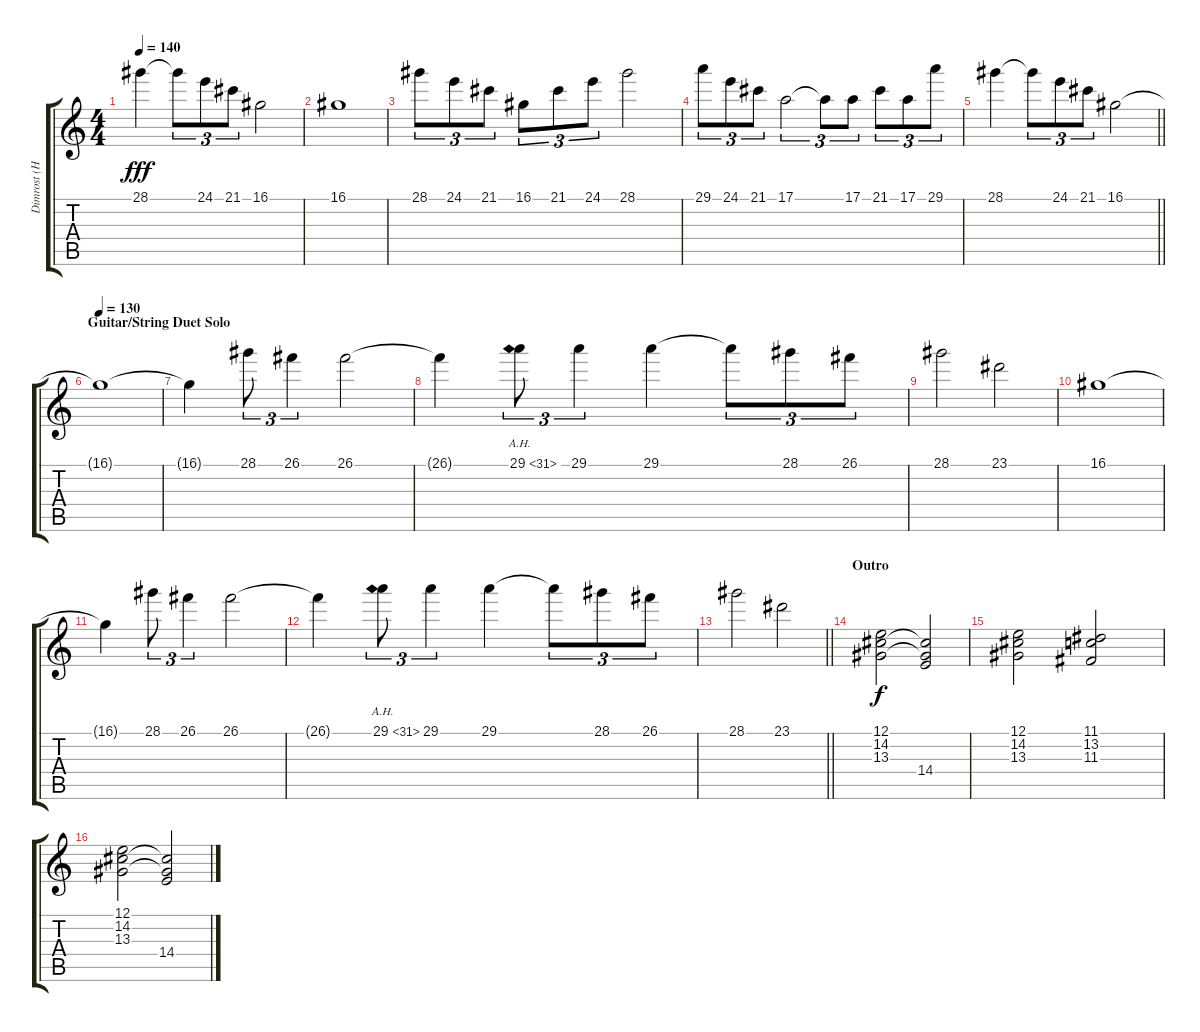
\track ("Dimrost (High pitch Strings)" "Dimrost (H") {instrument synthstrings1}
\staff {score tabs}
\tuning (E4 B3 G3 D3 A2 E2) {hide}
\ts (4 4)
\tempo 140
\clef g2
\ks c
28.1.4{dy fff} 28.1{t}.8{tu (3 2)} 24.1.8{tu (3 2)} 21.1.8{tu (3 2)} 16.1.2 |
16.1.1 |
28.1.8{tu (3 2)} 24.1.8{tu (3 2)} 21.1.8{tu (3 2)} 16.1.8{tu (3 2)} 21.1.8{tu (3 2)} 24.1.8{tu (3 2)} 28.1.2 |
29.1.8{tu (3 2)} 24.1.8{tu (3 2)} 21.1.8{tu (3 2)} 17.1.2{tu (3 2)} 17.1{t}.8{tu (3 2)} 17.1.8{tu (3 2)} 21.1.8{tu (3 2)} 17.1.8{tu (3 2)} 29.1.8{tu (3 2)} |
\barLineRight lightlight
28.1.4 28.1{t}.8{tu (3 2)} 24.1.8{tu (3 2)} 21.1.8{tu (3 2)} 16.1.2 |
\section ("" "Guitar/String Duet Solo")
\tempo 130
16.1{t}.1 |
16.1{t}.4 28.1.8{tu (3 2)} 26.1.4{tu (3 2)} 26.1.2 |
26.1{t}.4 29.1{ah 2}.8{tu (3 2)} 29.1.4{tu (3 2)} 29.1.4 29.1{t}.8{tu (3 2)} 28.1.8{tu (3 2)} 26.1.8{tu (3 2)} |
28.1.2 23.1.2 |
16.1.1 |
16.1{t}.4 28.1.8{tu (3 2)} 26.1.4{tu (3 2)} 26.1.2 |
26.1{t}.4 29.1{ah 2}.8{tu (3 2)} 29.1.4{tu (3 2)} 29.1.4 29.1{t}.8{tu (3 2)} 28.1.8{tu (3 2)} 26.1.8{tu (3 2)} |
\barLineRight lightlight
28.1.2 23.1.2 |
\section ("" "Outro")
(12.1 14.2 13.3).2{dy f} (14.2{t} 13.3{t} 14.4).2 |
(12.1 14.2 13.3).2 (11.1 13.2 11.3).2 |
(12.1 14.2 13.3).2 (14.2{t} 13.3{t} 14.4).2
